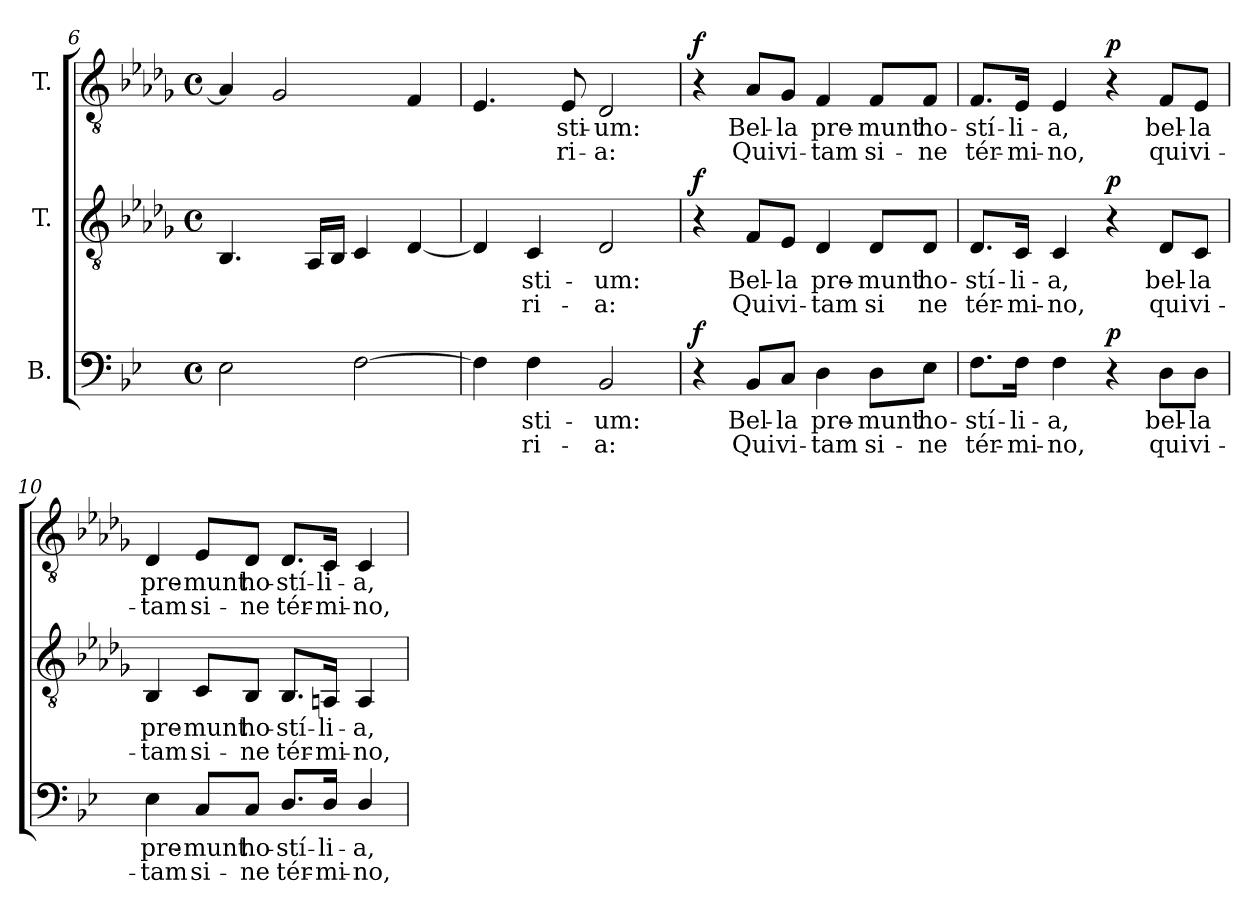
**kern	**text	**text	**dynam	**kern	**text	**text	**dynam	**kern	**text	**text	**dynam
*part3	*part3	*part3	*part3	*part2	*part2	*part2	*part2	*part1	*part1	*part1	*part1
*staff3	*staff3	*staff3	*staff3	*staff2	*staff2	*staff2	*staff2	*staff1	*staff1	*staff1	*staff1
*I"B.	*	*	*	*I"T.	*	*	*	*I"T.	*	*	*
!!LO:LB:g=z
*clefF4	*	*	*	*clefGv2	*	*	*	*clefGv2	*	*	*
*	*	*	*	*ITrd2c3	*	*	*	*ITrd2c3	*	*	*
*k[b-e-]	*	*	*	*k[b-e-]	*	*	*	*k[b-e-]	*	*	*
*g:	*	*	*	*g:	*	*	*	*g:	*	*	*
*M4/4	*	*	*	*M4/4	*	*	*	*M4/4	*	*	*
*met(c)	*	*	*	*met(c)	*	*	*	*met(c)	*	*	*
=6	=6	=6	=6	=6	=6	=6	=6	=6	=6	=6	=6
2E-i\	.	.	.	4.GGi/	.	.	.	4Fi/]	.	.	.
.	.	.	.	.	.	.	.	2E-i/	.	.	.
.	.	.	.	16FFi/LL	.	.	.	.	.	.	.
.	.	.	.	16GGi/JJ	.	.	.	.	.	.	.
[>2Fi\	.	.	.	4AAi/	.	.	.	.	.	.	.
.	.	.	.	[<4BB-i/	.	.	.	4Di/	.	.	.
=7	=7	=7	=7	=7	=7	=7	=7	=7	=7	=7	=7
4Fi\]	.	.	.	4BB-i/]	.	.	.	4.Ci/	.	.	.
!	!LO:LY:b:color=#000000	!LO:LY:b:color=#000000	!	!	!	!	!	!	!	!	!
!	!	!	!	!	!LO:LY:b:color=#000000	!LO:LY:b:color=#000000	!	!	!	!	!
4Fi\	-sti-	-ri-	.	4AAi/	-sti-	-ri-	.	.	.	.	.
!	!	!	!	!	!	!	!	!	!LO:LY:b:color=#000000	!LO:LY:b:color=#000000	!
.	.	.	.	.	.	.	.	8Ci/	-sti-	-ri-	.
!	!LO:LY:b:color=#000000	!LO:LY:b:color=#000000	!	!	!	!	!	!	!	!	!
!	!	!	!	!	!LO:LY:b:color=#000000	!LO:LY:b:color=#000000	!	!	!	!	!
!	!	!	!	!	!	!	!	!	!LO:LY:b:color=#000000	!LO:LY:b:color=#000000	!
2BB-i/	-um:	-a:	.	2BB-i/	-um:	-a:	.	2BB-i/	-um:	-a:	.
=8	=8	=8	=8	=8	=8	=8	=8	=8	=8	=8	=8
4r	.	.	f	4r	.	.	f	4r	.	.	f
!	!LO:LY:b:color=#000000	!LO:LY:b:color=#000000	!	!	!	!	!	!	!	!	!
!	!	!	!	!	!LO:LY:b:color=#000000	!LO:LY:b:color=#000000	!	!	!	!	!
!	!	!	!	!	!	!	!	!	!LO:LY:b:color=#000000	!LO:LY:b:color=#000000	!
8BB-i/L	Bel-	Qui	.	8Di/L	Bel-	Qui	.	8Fi/L	Bel-	Qui	.
!	!LO:LY:b:color=#000000	!LO:LY:b:color=#000000	!	!	!	!	!	!	!	!	!
!	!	!	!	!	!LO:LY:b:color=#000000	!LO:LY:b:color=#000000	!	!	!	!	!
!	!	!	!	!	!	!	!	!	!LO:LY:b:color=#000000	!LO:LY:b:color=#000000	!
8Ci/J	-la	vi-	.	8Ci/J	-la	vi-	.	8E-i/J	-la	vi-	.
!	!LO:LY:b:color=#000000	!LO:LY:b:color=#000000	!	!	!	!	!	!	!	!	!
!	!	!	!	!	!LO:LY:b:color=#000000	!LO:LY:b:color=#000000	!	!	!	!	!
!	!	!	!	!	!	!	!	!	!LO:LY:b:color=#000000	!LO:LY:b:color=#000000	!
4Di\	pre-	-tam	.	4BB-i/	pre-	-tam	.	4Di/	pre-	-tam	.
!	!LO:LY:b:color=#000000	!LO:LY:b:color=#000000	!	!	!	!	!	!	!	!	!
!	!	!	!	!	!LO:LY:b:color=#000000	!LO:LY:b:color=#000000	!	!	!	!	!
!	!	!	!	!	!	!	!	!	!LO:LY:b:color=#000000	!LO:LY:b:color=#000000	!
8Di\L	-munt	si-	.	8BB-i/L	-munt	si	.	8Di/L	-munt	si-	.
!	!LO:LY:b:color=#000000	!LO:LY:b:color=#000000	!	!	!	!	!	!	!	!	!
!	!	!	!	!	!LO:LY:b:color=#000000	!LO:LY:b:color=#000000	!	!	!	!	!
!	!	!	!	!	!	!	!	!	!LO:LY:b:color=#000000	!LO:LY:b:color=#000000	!
8E-i\J	ho-	-ne	.	8BB-i/J	ho-	ne	.	8Di/J	ho-	-ne	.
=9	=9	=9	=9	=9	=9	=9	=9	=9	=9	=9	=9
!	!LO:LY:b:color=#000000	!LO:LY:b:color=#000000	!	!	!	!	!	!	!	!	!
!	!	!	!	!	!LO:LY:b:color=#000000	!LO:LY:b:color=#000000	!	!	!	!	!
!	!	!	!	!	!	!	!	!	!LO:LY:b:color=#000000	!LO:LY:b:color=#000000	!
8.Fi\L	-stí-	tér-	.	8.BB-i/L	-stí-	tér-	.	8.Di/L	-stí-	tér-	.
!	!LO:LY:b:color=#000000	!LO:LY:b:color=#000000	!	!	!	!	!	!	!	!	!
!	!	!	!	!	!LO:LY:b:color=#000000	!LO:LY:b:color=#000000	!	!	!	!	!
!	!	!	!	!	!	!	!	!	!LO:LY:b:color=#000000	!LO:LY:b:color=#000000	!
16Fi\Jk	-li-	-mi-	.	16AAi/Jk	-li-	-mi-	.	16Ci/Jk	-li-	-mi-	.
!	!LO:LY:b:color=#000000	!LO:LY:b:color=#000000	!	!	!	!	!	!	!	!	!
!	!	!	!	!	!LO:LY:b:color=#000000	!LO:LY:b:color=#000000	!	!	!	!	!
!	!	!	!	!	!	!	!	!	!LO:LY:b:color=#000000	!LO:LY:b:color=#000000	!
4Fi\	-a,	-no,	.	4AAi/	-a,	-no,	.	4Ci/	-a,	-no,	.
4r	.	.	p	4r	.	.	p	4r	.	.	p
!	!LO:LY:b:color=#000000	!LO:LY:b:color=#000000	!	!	!	!	!	!	!	!	!
!	!	!	!	!	!LO:LY:b:color=#000000	!LO:LY:b:color=#000000	!	!	!	!	!
!	!	!	!	!	!	!	!	!	!LO:LY:b:color=#000000	!LO:LY:b:color=#000000	!
8Di\L	bel-	qui	.	8BB-i/L	bel-	qui	.	8Di/L	bel-	qui	.
!	!LO:LY:b:color=#000000	!LO:LY:b:color=#000000	!	!	!	!	!	!	!	!	!
!	!	!	!	!	!LO:LY:b:color=#000000	!LO:LY:b:color=#000000	!	!	!	!	!
!	!	!	!	!	!	!	!	!	!LO:LY:b:color=#000000	!LO:LY:b:color=#000000	!
8Di\J	-la	vi-	.	8AAi/J	-la	vi-	.	8Ci/J	-la	vi-	.
!!LO:LB:g=z
=10	=10	=10	=10	=10	=10	=10	=10	=10	=10	=10	=10
!	!LO:LY:b:color=#000000	!LO:LY:b:color=#000000	!	!	!	!	!	!	!	!	!
!	!	!	!	!	!LO:LY:b:color=#000000	!LO:LY:b:color=#000000	!	!	!	!	!
!	!	!	!	!	!	!	!	!	!LO:LY:b:color=#000000	!LO:LY:b:color=#000000	!
4E-i\	pre-	-tam	.	4GGi/	pre-	-tam	.	4BB-i/	pre-	-tam	.
!	!LO:LY:b:color=#000000	!LO:LY:b:color=#000000	!	!	!	!	!	!	!	!	!
!	!	!	!	!	!LO:LY:b:color=#000000	!LO:LY:b:color=#000000	!	!	!	!	!
!	!	!	!	!	!	!	!	!	!LO:LY:b:color=#000000	!LO:LY:b:color=#000000	!
8Ci/L	-munt	si-	.	8AAi/L	-munt	si-	.	8Ci/L	-munt	si-	.
!	!LO:LY:b:color=#000000	!LO:LY:b:color=#000000	!	!	!	!	!	!	!	!	!
!	!	!	!	!	!LO:LY:b:color=#000000	!LO:LY:b:color=#000000	!	!	!	!	!
!	!	!	!	!	!	!	!	!	!LO:LY:b:color=#000000	!LO:LY:b:color=#000000	!
8Ci/J	ho-	-ne	.	8GGi/J	ho-	-ne	.	8BB-i/J	ho-	-ne	.
!	!LO:LY:b:color=#000000	!LO:LY:b:color=#000000	!	!	!	!	!	!	!	!	!
!	!	!	!	!	!LO:LY:b:color=#000000	!LO:LY:b:color=#000000	!	!	!	!	!
!	!	!	!	!	!	!	!	!	!LO:LY:b:color=#000000	!LO:LY:b:color=#000000	!
8.Di/L	-stí-	tér-	.	8.GGi/L	-stí-	tér-	.	8.BB-i/L	-stí-	tér-	.
!	!LO:LY:b:color=#000000	!LO:LY:b:color=#000000	!	!	!	!	!	!	!	!	!
!	!	!	!	!	!LO:LY:b:color=#000000	!LO:LY:b:color=#000000	!	!	!	!	!
!	!	!	!	!	!	!	!	!	!LO:LY:b:color=#000000	!LO:LY:b:color=#000000	!
16Di/Jk	-li-	-mi-	.	16FF#Xi/Jk	-li-	-mi-	.	16AAi/Jk	-li-	-mi-	.
!	!LO:LY:b:color=#000000	!LO:LY:b:color=#000000	!	!	!	!	!	!	!	!	!
!	!	!	!	!	!LO:LY:b:color=#000000	!LO:LY:b:color=#000000	!	!	!	!	!
!	!	!	!	!	!	!	!	!	!LO:LY:b:color=#000000	!LO:LY:b:color=#000000	!
4Di/	-a,	-no,	.	4FF#i/	-a,	-no,	.	4AAi/	-a,	-no,	.
=	=	=	=	=	=	=	=	=	=	=	=
*-	*-	*-	*-	*-	*-	*-	*-	*-	*-	*-	*-
